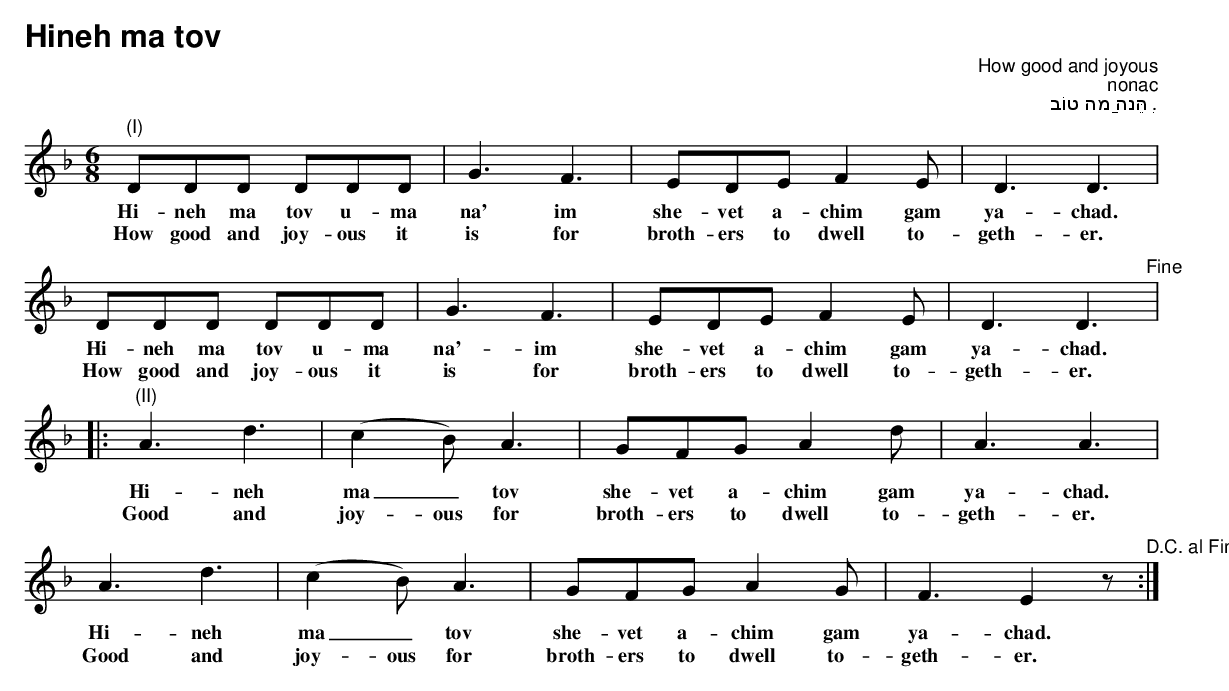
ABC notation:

X:1
T:Hineh ma tov
C:How good and joyous
C:nonac
C:. ִהֵּנה ַמה טוֹב
L:1/8
M:6/8
K:F
"(I)"DDD DDD | G3 F3 | EDE F2 E | D3 D3 |$ DDD DDD | G3 F3 | EDE F2 E | D3 D3"^Fine" |:$ "(II)"A3 d3 |
w: Hi- neh ma tov u- ma|na' im|she- vet a- chim gam|ya- chad.|Hi- neh ma tov u- ma|na'- im|she- vet a- chim gam|ya- chad.|Hi- neh|
w: How good and joy- ous it|is for|broth- ers to dwell to-|geth- er.|How good and joy- ous it|is for|broth- ers to dwell to-|geth- er.|Good and|
(c2 B) A3 | GFG A2 d | A3 A3 |$ A3 d3 | (c2 B) A3 | GFG A2 G | F3 E2 z"^D.C. al Fine" :|
w: ma _ tov|she- vet a- chim gam|ya- chad.|Hi- neh|ma _ tov|she- vet a- chim gam|ya- chad.|
w: joy- ous for|broth- ers to dwell to-|geth- er.|Good and|joy- ous for|broth- ers to dwell to-|geth- er.|
